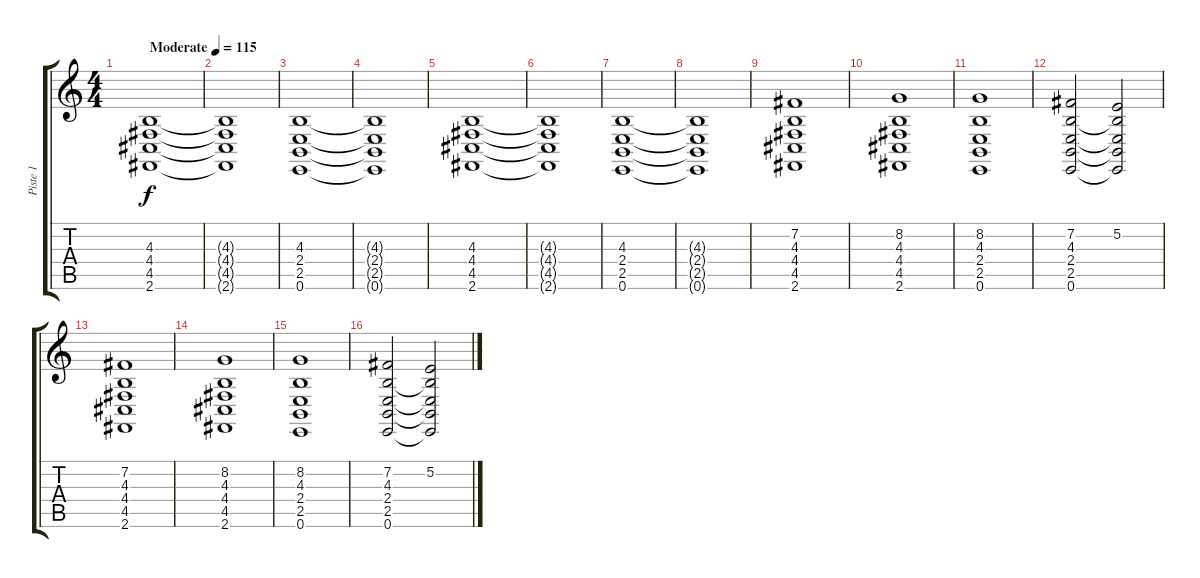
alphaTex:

\track ("Piste 1" "Piste 1") {instrument pad2warm}
\staff {score tabs}
\tuning (E4 B3 G3 D3 A2 E2) {hide}
\ts (4 4)
\tempo (115 "Moderate")
\clef g2
\ks c
(4.3 4.4 4.5 2.6).1{dy f instrument pad2warm} |
(4.3{t} 4.4{t} 4.5{t} 2.6{t}).1 |
(4.3 2.4 2.5 0.6).1 |
(4.3{t} 2.4{t} 2.5{t} 0.6{t}).1 |
(4.3 4.4 4.5 2.6).1 |
(4.3{t} 4.4{t} 4.5{t} 2.6{t}).1 |
(4.3 2.4 2.5 0.6).1 |
(4.3{t} 2.4{t} 2.5{t} 0.6{t}).1 |
(7.2 4.3 4.4 4.5 2.6).1 |
(8.2 4.3 4.4 4.5 2.6).1 |
(8.2 4.3 2.4 2.5 0.6).1 |
(7.2 4.3 2.4 2.5 0.6).2 (5.2 4.3{t} 2.4{t} 2.5{t} 0.6{t}).2 |
(7.2 4.3 4.4 4.5 2.6).1 |
(8.2 4.3 4.4 4.5 2.6).1 |
(8.2 4.3 2.4 2.5 0.6).1 |
(7.2 4.3 2.4 2.5 0.6).2 (5.2 4.3{t} 2.4{t} 2.5{t} 0.6{t}).2
